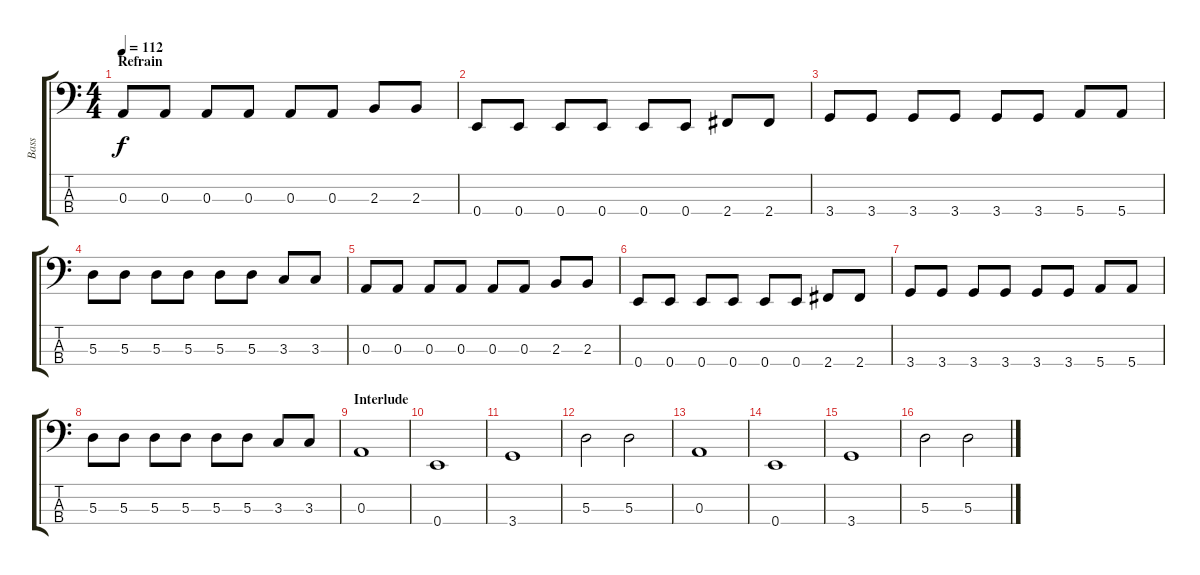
\track ("Bass" "Bass") {instrument electricbassfinger}
\staff {score tabs}
\tuning (G2 D2 A1 E1) {hide}
\ts (4 4)
\section ("" "Refrain")
\tempo 112
\clef f4
\ks c
0.3.8{dy f} 0.3.8 0.3.8 0.3.8 0.3.8 0.3.8 2.3.8 2.3.8 |
0.4.8 0.4.8 0.4.8 0.4.8 0.4.8 0.4.8 2.4.8 2.4.8 |
3.4.8 3.4.8 3.4.8 3.4.8 3.4.8 3.4.8 5.4.8 5.4.8 |
5.3.8 5.3.8 5.3.8 5.3.8 5.3.8 5.3.8 3.3.8 3.3.8 |
0.3.8 0.3.8 0.3.8 0.3.8 0.3.8 0.3.8 2.3.8 2.3.8 |
0.4.8 0.4.8 0.4.8 0.4.8 0.4.8 0.4.8 2.4.8 2.4.8 |
3.4.8 3.4.8 3.4.8 3.4.8 3.4.8 3.4.8 5.4.8 5.4.8 |
5.3.8 5.3.8 5.3.8 5.3.8 5.3.8 5.3.8 3.3.8 3.3.8 |
\section ("" "Interlude")
0.3.1 |
0.4.1 |
3.4.1 |
5.3.2 5.3.2 |
0.3.1 |
0.4.1 |
3.4.1 |
5.3.2 5.3.2
